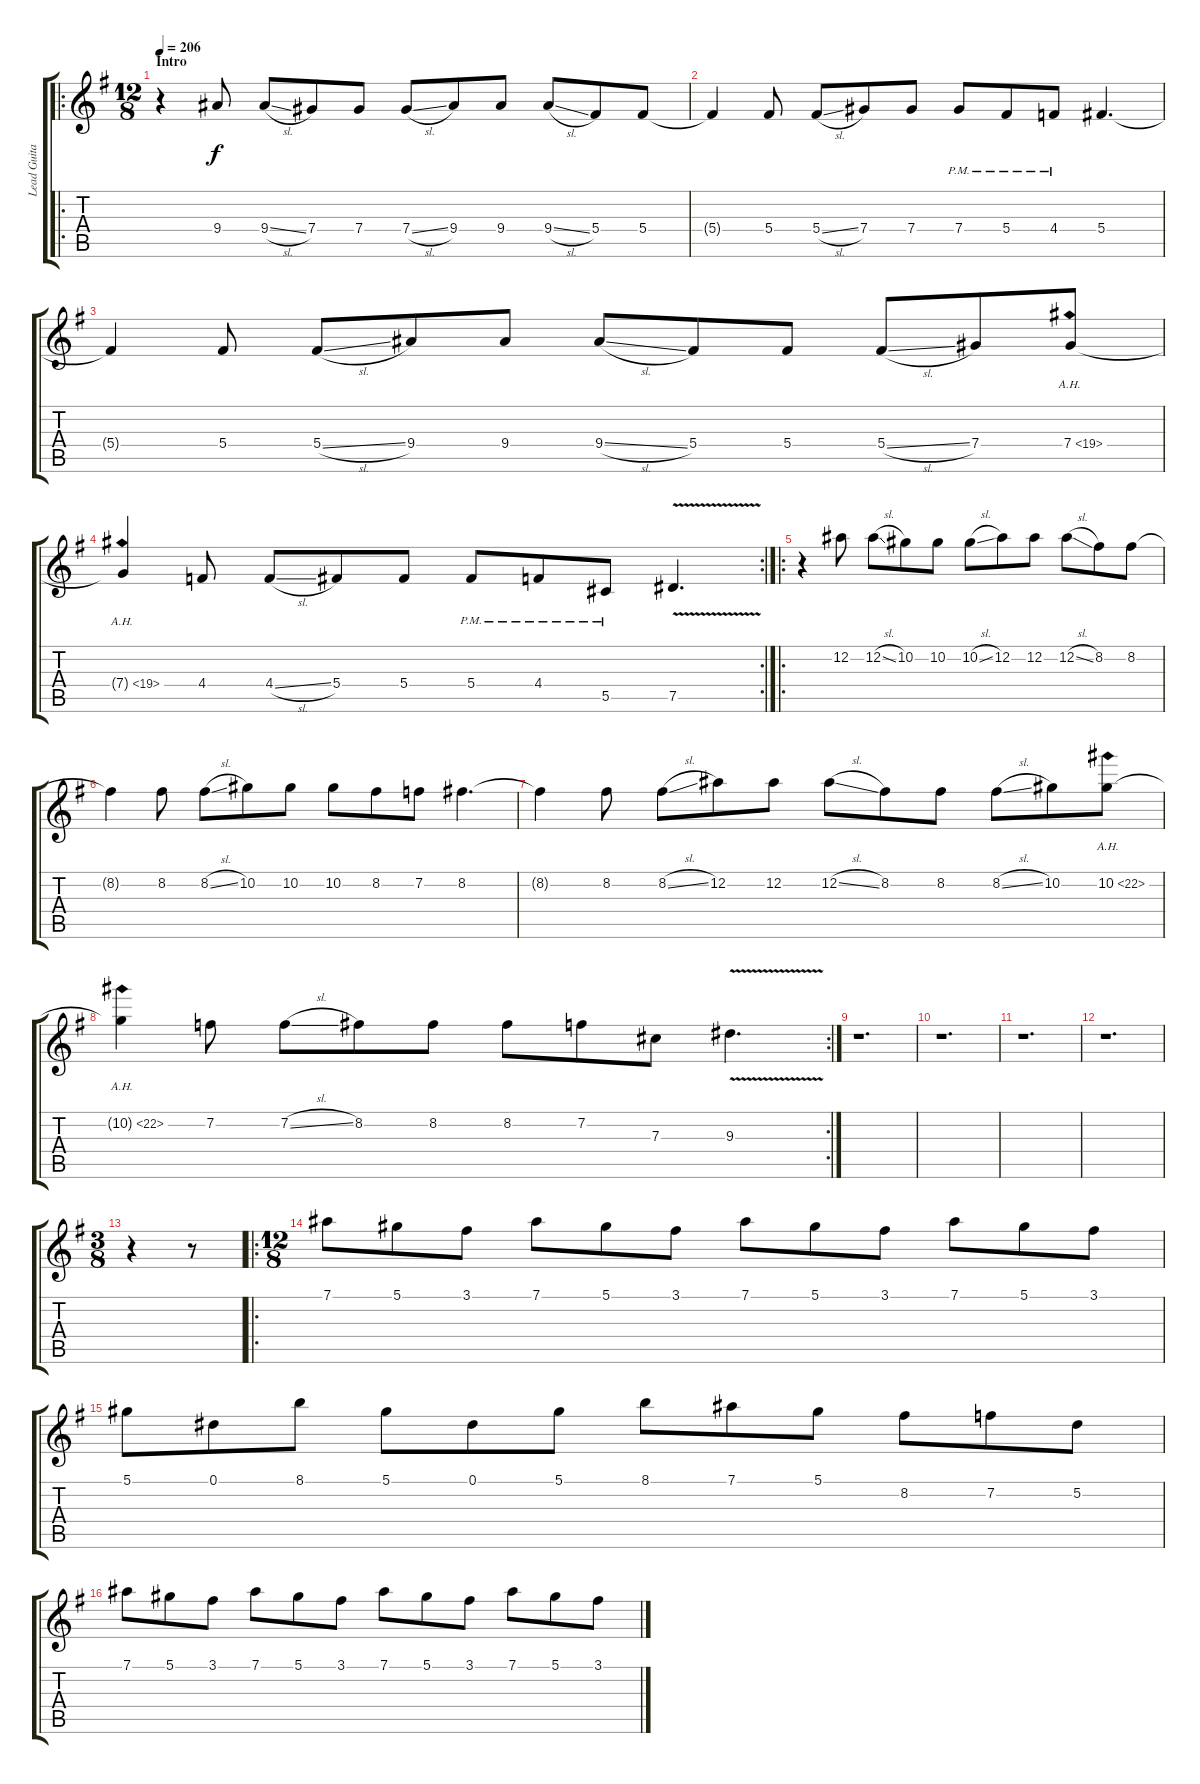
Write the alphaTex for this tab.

\track ("Lead Guitar" "Lead Guita") {instrument distortionguitar}
\staff {score tabs}
\tuning (Eb4 Bb3 Gb3 Db3 Ab2 Eb2) {hide}
\ro
\ts (12 8)
\section ("" "Intro")
\tempo 206
\clef g2
\ks g
r.4{dy f instrument distortionguitar} 9.4.8 9.4{sl}.8 7.4.8 7.4.8 7.4{sl}.8 9.4.8 9.4.8 9.4{sl}.8 5.4.8 5.4.8 |
5.4{t}.4 5.4.8 5.4{sl}.8 7.4.8 7.4.8 7.4{pm}.8 5.4{pm}.8 4.4{pm}.8 5.4.4{d} |
5.4{t}.4 5.4.8 5.4{sl}.8 9.4.8 9.4.8 9.4{sl}.8 5.4.8 5.4.8 5.4{sl}.8 7.4.8 7.4{ah 12}.8 |
\rc 2
7.4{ah 12 t}.4 4.4.8 4.4{sl}.8 5.4.8 5.4.8 5.4{pm}.8 4.4{pm}.8 5.5{pm}.8 7.5{v}.4{d} |
\ro
r.4 12.2.8 12.2{sl}.8 10.2.8 10.2.8 10.2{sl}.8 12.2.8 12.2.8 12.2{sl}.8 8.2.8 8.2.8 |
8.2{t}.4 8.2.8 8.2{sl}.8 10.2.8 10.2.8 10.2.8 8.2.8 7.2.8 8.2.4{d} |
8.2{t}.4 8.2.8 8.2{sl}.8 12.2.8 12.2.8 12.2{sl}.8 8.2.8 8.2.8 8.2{sl}.8 10.2.8 10.2{ah 12}.8 |
\rc 2
10.2{ah 12 t}.4 7.2.8 7.2{sl}.8 8.2.8 8.2.8 8.2.8 7.2.8 7.3.8 9.3{v}.4{d} |
r.1{d} |
r.1{d} |
r.1{d} |
r.1{d} |
\ts (3 8)
r.4 r.8 |
\ro
\ts (12 8)
7.1.8 5.1.8 3.1.8 7.1.8 5.1.8 3.1.8 7.1.8 5.1.8 3.1.8 7.1.8 5.1.8 3.1.8 |
5.1.8 0.1.8 8.1.8 5.1.8 0.1.8 5.1.8 8.1.8 7.1.8 5.1.8 8.2.8 7.2.8 5.2.8 |
7.1.8 5.1.8 3.1.8 7.1.8 5.1.8 3.1.8 7.1.8 5.1.8 3.1.8 7.1.8 5.1.8 3.1.8
